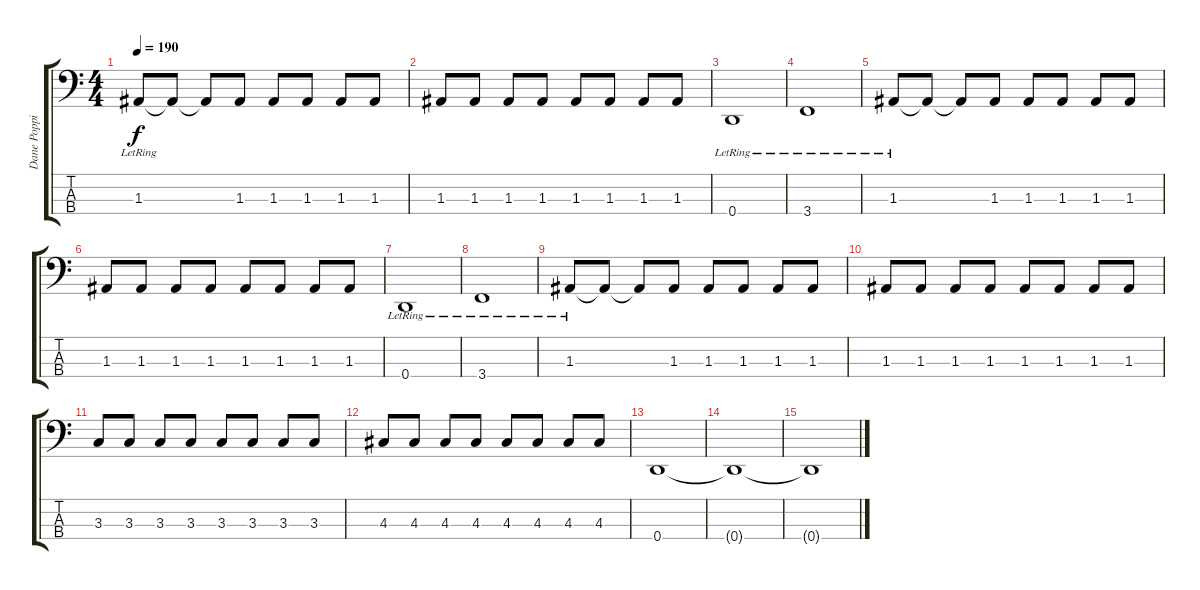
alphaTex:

\track ("Dane Poppin" "Dane Poppi") {instrument electricbassfinger}
\staff {score tabs}
\tuning (G2 D2 A1 D1) {hide}
\ts (4 4)
\tempo 190
\clef f4
\ks c
1.3{lr}.8{dy f} 1.3{t}.8 1.3{t}.8 1.3.8 1.3.8 1.3.8 1.3.8 1.3.8 |
1.3.8 1.3.8 1.3.8 1.3.8 1.3.8 1.3.8 1.3.8 1.3.8 |
0.4{lr}.1 |
3.4{lr}.1 |
1.3{lr}.8 1.3{t}.8 1.3{t}.8 1.3.8 1.3.8 1.3.8 1.3.8 1.3.8 |
1.3.8 1.3.8 1.3.8 1.3.8 1.3.8 1.3.8 1.3.8 1.3.8 |
0.4{lr}.1 |
3.4{lr}.1 |
1.3{lr}.8 1.3{t}.8 1.3{t}.8 1.3.8 1.3.8 1.3.8 1.3.8 1.3.8 |
1.3.8 1.3.8 1.3.8 1.3.8 1.3.8 1.3.8 1.3.8 1.3.8 |
3.3.8 3.3.8 3.3.8 3.3.8 3.3.8 3.3.8 3.3.8 3.3.8 |
4.3.8 4.3.8 4.3.8 4.3.8 4.3.8 4.3.8 4.3.8 4.3.8 |
0.4.1 |
0.4{t}.1 |
0.4{t}.1
